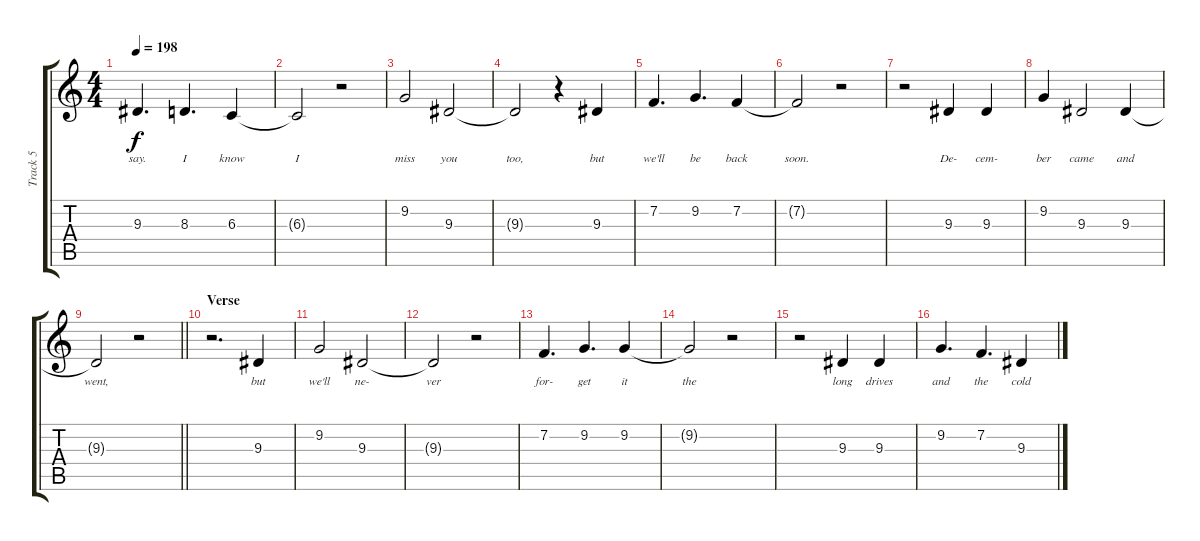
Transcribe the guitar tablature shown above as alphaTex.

\track ("Track 5" "Track 5") {instrument clarinet}
\staff {score tabs}
\tuning (Eb4 Bb3 Gb3 Db3 Ab2 Eb2) {hide}
\ts (4 4)
\tempo 198
\clef g2
\ks c
9.3.4{d lyrics (0 "say.") lyrics (1 "") lyrics (2 "") lyrics (3 "") lyrics (4 "") dy f} 8.3.4{d lyrics (0 "I") lyrics (1 "") lyrics (2 "") lyrics (3 "") lyrics (4 "")} 6.3.4{lyrics (0 "know") lyrics (1 "") lyrics (2 "") lyrics (3 "") lyrics (4 "")} |
6.3{t}.2{lyrics (0 "I") lyrics (1 "") lyrics (2 "") lyrics (3 "") lyrics (4 "")} r.2 |
9.2.2{lyrics (0 "miss") lyrics (1 "") lyrics (2 "") lyrics (3 "") lyrics (4 "")} 9.3.2{lyrics (0 "you") lyrics (1 "") lyrics (2 "") lyrics (3 "") lyrics (4 "")} |
9.3{t}.2{lyrics (0 "too,") lyrics (1 "") lyrics (2 "") lyrics (3 "") lyrics (4 "")} r.4 9.3.4{lyrics (0 "but") lyrics (1 "") lyrics (2 "") lyrics (3 "") lyrics (4 "")} |
7.2.4{d lyrics (0 "we'll") lyrics (1 "") lyrics (2 "") lyrics (3 "") lyrics (4 "")} 9.2.4{d lyrics (0 "be") lyrics (1 "") lyrics (2 "") lyrics (3 "") lyrics (4 "")} 7.2.4{lyrics (0 "back") lyrics (1 "") lyrics (2 "") lyrics (3 "") lyrics (4 "")} |
7.2{t}.2{lyrics (0 "soon.") lyrics (1 "") lyrics (2 "") lyrics (3 "") lyrics (4 "")} r.2 |
r.2 9.3.4{lyrics (0 "De-") lyrics (1 "") lyrics (2 "") lyrics (3 "") lyrics (4 "")} 9.3.4{lyrics (0 "cem-") lyrics (1 "") lyrics (2 "") lyrics (3 "") lyrics (4 "")} |
9.2.4{lyrics (0 "ber") lyrics (1 "") lyrics (2 "") lyrics (3 "") lyrics (4 "")} 9.3.2{lyrics (0 "came") lyrics (1 "") lyrics (2 "") lyrics (3 "") lyrics (4 "")} 9.3.4{lyrics (0 "and") lyrics (1 "") lyrics (2 "") lyrics (3 "") lyrics (4 "")} |
\barLineRight lightlight
9.3{t}.2{lyrics (0 "went,") lyrics (1 "") lyrics (2 "") lyrics (3 "") lyrics (4 "")} r.2 |
\section ("" "Verse")
r.2{d} 9.3.4{lyrics (0 "but") lyrics (1 "") lyrics (2 "") lyrics (3 "") lyrics (4 "")} |
9.2.2{lyrics (0 "we'll") lyrics (1 "") lyrics (2 "") lyrics (3 "") lyrics (4 "")} 9.3.2{lyrics (0 "ne-") lyrics (1 "") lyrics (2 "") lyrics (3 "") lyrics (4 "")} |
9.3{t}.2{lyrics (0 "ver") lyrics (1 "") lyrics (2 "") lyrics (3 "") lyrics (4 "")} r.2 |
7.2.4{d lyrics (0 "for-") lyrics (1 "") lyrics (2 "") lyrics (3 "") lyrics (4 "")} 9.2.4{d lyrics (0 "get") lyrics (1 "") lyrics (2 "") lyrics (3 "") lyrics (4 "")} 9.2.4{lyrics (0 "it") lyrics (1 "") lyrics (2 "") lyrics (3 "") lyrics (4 "")} |
9.2{t}.2{lyrics (0 "the") lyrics (1 "") lyrics (2 "") lyrics (3 "") lyrics (4 "")} r.2 |
r.2 9.3.4{lyrics (0 "long") lyrics (1 "") lyrics (2 "") lyrics (3 "") lyrics (4 "")} 9.3.4{lyrics (0 "drives") lyrics (1 "") lyrics (2 "") lyrics (3 "") lyrics (4 "")} |
9.2.4{d lyrics (0 "and") lyrics (1 "") lyrics (2 "") lyrics (3 "") lyrics (4 "")} 7.2.4{d lyrics (0 "the") lyrics (1 "") lyrics (2 "") lyrics (3 "") lyrics (4 "")} 9.3.4{lyrics (0 "cold") lyrics (1 "") lyrics (2 "") lyrics (3 "") lyrics (4 "")}
